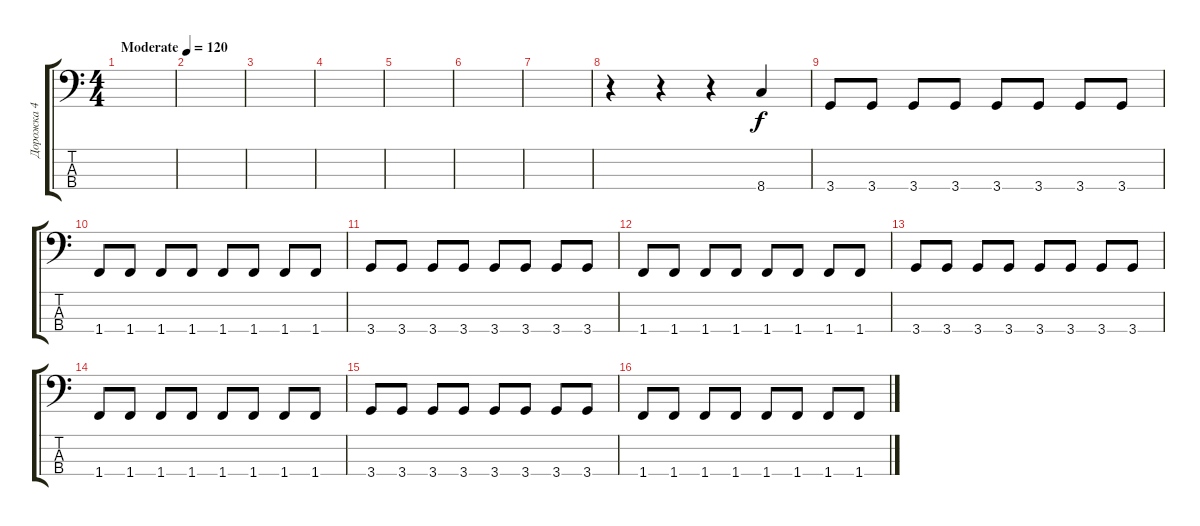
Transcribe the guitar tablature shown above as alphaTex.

\track ("Дорожка 4" "Дорожка 4") {instrument electricbassfinger}
\staff {score tabs}
\tuning (G2 D2 A1 E1) {hide}
\ts (4 4)
\tempo (120 "Moderate")
\clef f4
\ks c
|
|
|
|
|
|
|
r.4 r.4 r.4 8.4.4 |
3.4.8 3.4.8 3.4.8 3.4.8 3.4.8 3.4.8 3.4.8 3.4.8 |
1.4.8 1.4.8 1.4.8 1.4.8 1.4.8 1.4.8 1.4.8 1.4.8 |
3.4.8 3.4.8 3.4.8 3.4.8 3.4.8 3.4.8 3.4.8 3.4.8 |
1.4.8 1.4.8 1.4.8 1.4.8 1.4.8 1.4.8 1.4.8 1.4.8 |
3.4.8 3.4.8 3.4.8 3.4.8 3.4.8 3.4.8 3.4.8 3.4.8 |
1.4.8 1.4.8 1.4.8 1.4.8 1.4.8 1.4.8 1.4.8 1.4.8 |
3.4.8 3.4.8 3.4.8 3.4.8 3.4.8 3.4.8 3.4.8 3.4.8 |
1.4.8 1.4.8 1.4.8 1.4.8 1.4.8 1.4.8 1.4.8 1.4.8
